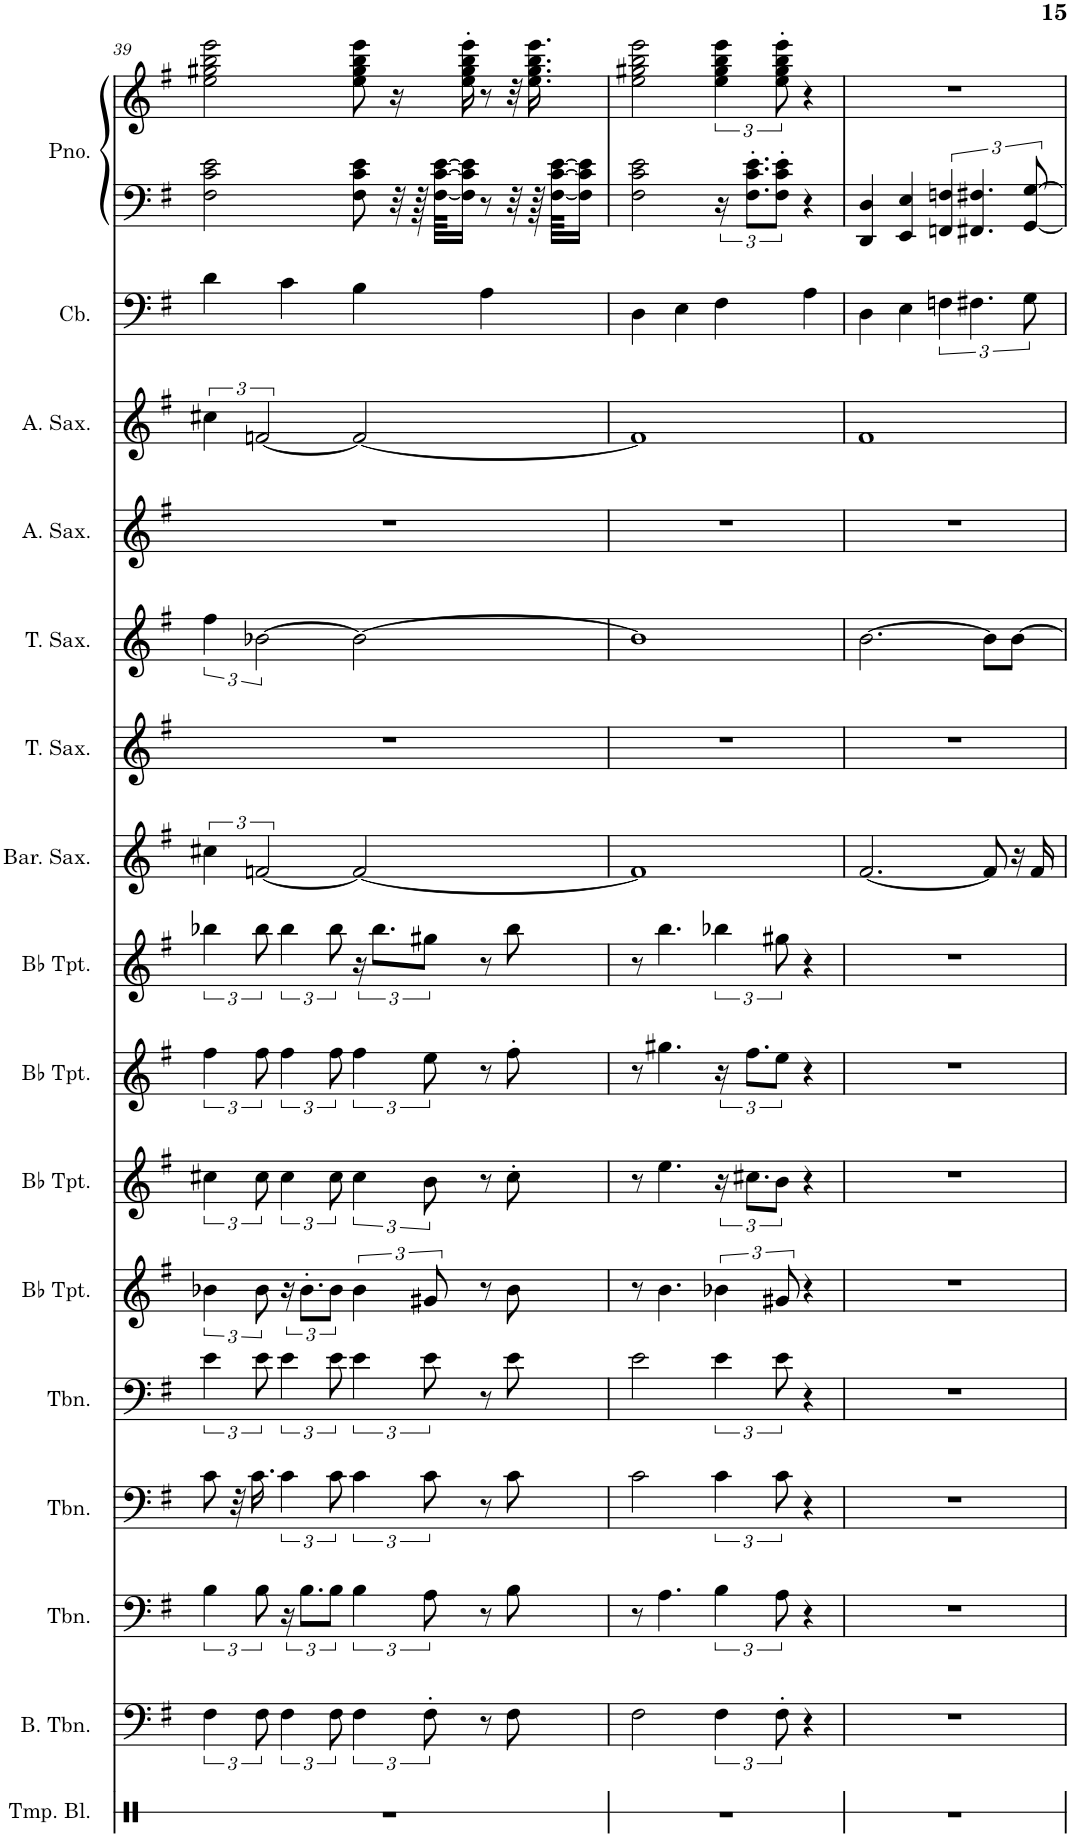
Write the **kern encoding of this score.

**kern	**kern	**kern	**kern	**kern	**kern	**kern	**kern	**kern	**kern	**kern	**kern	**kern	**kern	**kern	**kern	**kern
*part16	*part15	*part14	*part13	*part12	*part11	*part10	*part9	*part8	*part7	*part6	*part5	*part4	*part3	*part2	*part1	*part1
*staff17	*staff16	*staff15	*staff14	*staff13	*staff12	*staff11	*staff10	*staff9	*staff8	*staff7	*staff6	*staff5	*staff4	*staff3	*staff2	*staff1
*I"Temple Blocks	*I"Bass Trombone	*I"Trombone	*I"Trombone	*I"Trombone	*I"Bb Trumpet	*I"Bb Trumpet	*I"Bb Trumpet	*I"Bb Trumpet	*I"Baritone Saxophone	*I"Tenor Saxophone	*I"Tenor Saxophone	*I"Alto Saxophone	*I"Alto Saxophone	*I"Contrabass	*I"Piano	*
*I'Tmp. Bl.	*I'B. Tbn.	*I'Tbn.	*I'Tbn.	*I'Tbn.	*I'Bb Tpt.	*I'Bb Tpt.	*I'Bb Tpt.	*I'Bb Tpt.	*I'Bar. Sax.	*I'T. Sax.	*I'T. Sax.	*I'A. Sax.	*I'A. Sax.	*I'Cb.	*I'Pno.	*
!!LO:PB:g=z
*clefX	*clefF4	*clefF4	*clefF4	*clefF4	*clefG2	*clefG2	*clefG2	*clefG2	*clefG2	*clefG2	*clefG2	*clefG2	*clefG2	*clefF4	*clefF4	*clefG2
*	*	*	*	*	*Trd1c2	*Trd1c2	*Trd1c2	*Trd1c2	*Trd12c21	*Trd8c14	*Trd8c14	*Trd5c9	*Trd5c9	*Trd7c12	*	*
*k[]	*k[f#]	*k[f#]	*k[f#]	*k[f#]	*k[f#]	*k[f#]	*k[f#]	*k[f#]	*k[f#]	*k[f#]	*k[f#]	*k[f#]	*k[f#]	*k[f#]	*k[f#]	*k[f#]
*M4/4	*M4/4	*M4/4	*M4/4	*M4/4	*M4/4	*M4/4	*M4/4	*M4/4	*M4/4	*M4/4	*M4/4	*M4/4	*M4/4	*M4/4	*M4/4	*M4/4
=39	=39	=39	=39	=39	=39	=39	=39	=39	=39	=39	=39	=39	=39	=39	=39	=39
1r	6F#\	6B\	8c\	6e\	6b-X\	6cc#X\	6ff#\	6bb-X\	6cc#X\	1r	6ff#\	1r	6cc#X\	4d\	2F#\ 2c\ 2e\	2ee\ 2gg#X\ 2bb\ 2eee\
.	.	.	32r	.	.	.	.	.	.	.	.	.	.	.	.	.
.	.	.	16.c\	.	.	.	.	.	.	.	.	.	.	.	.	.
.	12F#\	12B\	.	12e\	12b-\	12cc#\	12ff#\	12bb-\	[3fn/	.	[3b-X\	.	[3fn/	.	.	.
.	6F#\	24r	6c\	6e\	24r	6cc#\	6ff#\	6bb-\	.	.	.	.	.	4c\	.	.
.	.	12.B\L	.	.	12.b-'\L	.	.	.	.	.	.	.	.	.	.	.
.	12F#\	12B\J	12c\	12e\	12b-\J	12cc#\	12ff#\	12bb-\	.	.	.	.	.	.	.	.
.	6F#\	6B\	6c\	6e\	6b-\	6cc#\	6ff#\	24r	2f/_	.	2b-\_	.	2f/_	4B\	8F#\ 8c\ 8e\	8ee\ 8gg#\ 8bb\ 8eee\
.	.	.	.	.	.	.	.	12.bb-\L	.	.	.	.	.	.	.	.
.	.	.	.	.	.	.	.	.	.	.	.	.	.	.	32r	16r
.	.	.	.	.	.	.	.	.	.	.	.	.	.	.	64r	.
.	12F#'\	12A\	12c\	12e\	12g#X/	12b\	12ee\	12gg#X\J	.	.	.	.	.	.	.	.
.	.	.	.	.	.	.	.	.	.	.	.	.	.	.	[64F#\ [64c\ [64e\KKLL	.
.	.	.	.	.	.	.	.	.	.	.	.	.	.	.	16F#\] 16c\] 16e\]JJ	16ee\' 16gg#\' 16bb\' 16eee\'
.	8r	8r	8r	8r	8r	8r	8r	8r	.	.	.	.	.	4A\	8r	8r
.	8F#\	8B\	8c\	8e\	8b-\	8cc#'\	8ff#'\	8bb-\	.	.	.	.	.	.	32r	32r
.	.	.	.	.	.	.	.	.	.	.	.	.	.	.	64r	16.ee\ 16.gg#\ 16.bb\ 16.eee\
.	.	.	.	.	.	.	.	.	.	.	.	.	.	.	[64F#\ [64c\ [64e\KKLL	.
.	.	.	.	.	.	.	.	.	.	.	.	.	.	.	16F#\] 16c\] 16e\]JJ	.
=40	=40	=40	=40	=40	=40	=40	=40	=40	=40	=40	=40	=40	=40	=40	=40	=40
1r	2F#\	8r	2c\	2e\	8r	8r	8r	8r	1f]	1r	1b-]	1r	1f]	4D\	2F#\ 2c\ 2e\	2ee\ 2gg#X\ 2bb\ 2eee\
.	.	4.A\	.	.	4.b\	4.ee\	4.gg#X\	4.bb\	.	.	.	.	.	.	.	.
.	.	.	.	.	.	.	.	.	.	.	.	.	.	4E\	.	.
.	6F#\	6B\	6c\	6e\	6b-X\	24r	24r	6bb-X\	.	.	.	.	.	4F#\	24r	6ee\ 6gg#\ 6bb\ 6eee\
.	.	.	.	.	.	12.cc#X\L	12.ff#\L	.	.	.	.	.	.	.	12.F#\' 12.c\' 12.e\'L	.
.	12F#'\	12A\	12c\	12e\	12g#X/	12b\J	12ee\J	12gg#X\	.	.	.	.	.	.	12F#\' 12c\' 12e\'J	12ee\' 12gg#\' 12bb\' 12eee\'
.	4r	4r	4r	4r	4r	4r	4r	4r	.	.	.	.	.	4A\	4r	4r
=41	=41	=41	=41	=41	=41	=41	=41	=41	=41	=41	=41	=41	=41	=41	=41	=41
1r	1r	1r	1r	1r	1r	1r	1r	1r	[2.f#/	1r	[2.b\	1r	1f#	4D\	4DD/ 4D/	1r
.	.	.	.	.	.	.	.	.	.	.	.	.	.	4E\	4EE/ 4E/	.
.	.	.	.	.	.	.	.	.	.	.	.	.	.	6Fn\	6FFn/ 6Fn/	.
.	.	.	.	.	.	.	.	.	.	.	.	.	.	6.F#X\	6.FF#X/ 6.F#X/	.
.	.	.	.	.	.	.	.	.	8f#/]	.	8b\L]	.	.	.	.	.
.	.	.	.	.	.	.	.	.	16r	.	[8b\J	.	.	.	.	.
.	.	.	.	.	.	.	.	.	.	.	.	.	.	12G\	[12GG/ [12G/	.
.	.	.	.	.	.	.	.	.	16f#/	.	.	.	.	.	.	.
=	=	=	=	=	=	=	=	=	=	=	=	=	=	=	=	=
*-	*-	*-	*-	*-	*-	*-	*-	*-	*-	*-	*-	*-	*-	*-	*-	*-
